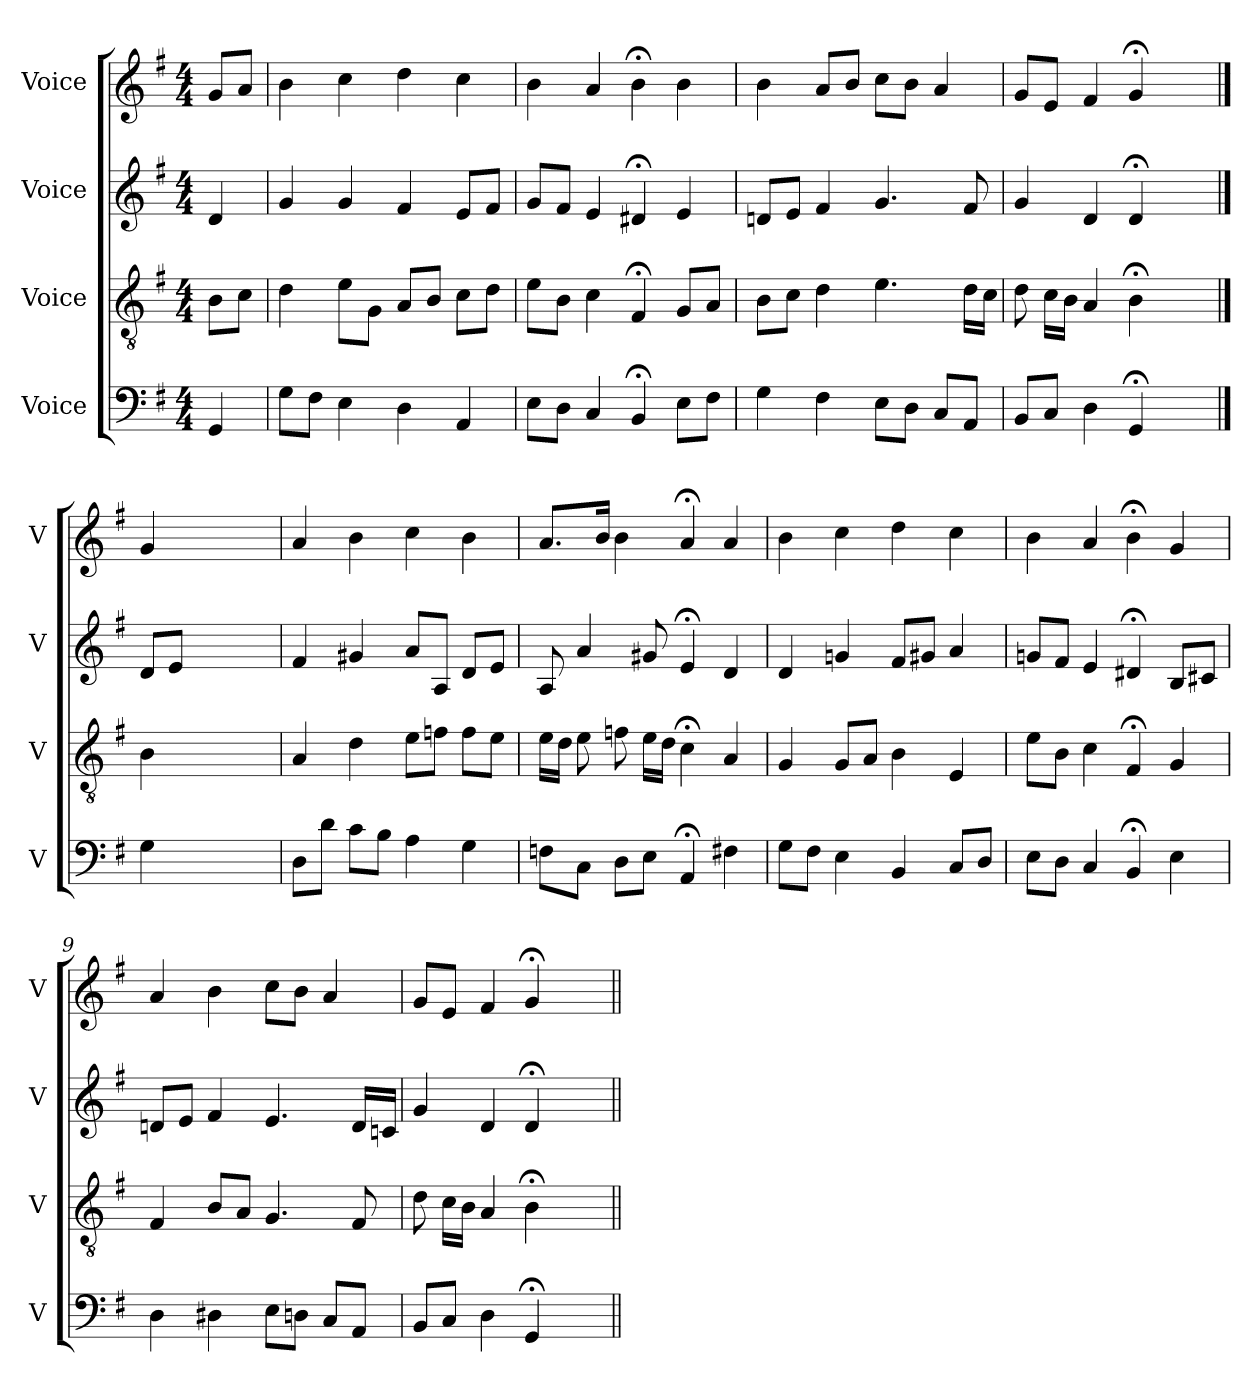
**kern	**kern	**kern	**kern
*part4	*part3	*part2	*part1
*staff4	*staff3	*staff2	*staff1
*I"Voice	*I"Voice	*I"Voice	*I"Voice
*I'V	*I'V	*I'V	*I'V
*clefF4	*clefGv2	*clefG2	*clefG2
*k[f#]	*k[f#]	*k[f#]	*k[f#]
*M4/4	*M4/4	*M4/4	*M4/4
*MM100	*MM100	*MM100	*MM100
=	=	=	=
4GG/	8B\L	4d/	8g/L
.	8c\J	.	8a/J
=1	=1	=1	=1
8G\L	4d\	4g/	4b\
8F#\J	.	.	.
4E\	8e\L	4g/	4cc\
.	8G\J	.	.
4D\	8A/L	4f#/	4dd\
.	8B/J	.	.
4AA/	8c\L	8e/L	4cc\
.	8d\J	8f#/J	.
=2	=2	=2	=2
8E\L	8e\L	8g/L	4b\
8D\J	8B\J	8f#/J	.
4C/	4c\	4e/	4a/
4BB;/	4F#;/	4d#X;/	4b;\
8E\L	8G/L	4e/	4b\
8F#\J	8A/J	.	.
=3	=3	=3	=3
4G\	8B\L	8dn/L	4b\
.	8c\J	8e/J	.
4F#\	4d\	4f#/	8a/L
.	.	.	8b/J
8E\L	4.e\	4.g/	8cc\L
8D\J	.	.	8b\J
8C/L	.	.	4a/
8AA/J	16d\LL	8f#/	.
.	16c\JJ	.	.
=4	=4	=4	=4
8BB/L	8d\	4g/	8g/L
8C/J	16c\LL	.	8e/J
.	16B\JJ	.	.
4D\	4A/	4d/	4f#/
4GG;/	4B;\	4d;/	4g;/
4ryy	4ryy	4ryy	4ryy
!!LO:LB:g=z
==	==	==	==
4G\	4B\	8d/L	4g/
.	.	8e/J	.
2.ryy	2.ryy	2.ryy	2.ryy
=5	=5	=5	=5
8D\L	4A/	4f#/	4a/
8d\J	.	.	.
8c\L	4d\	4g#X/	4b\
8B\J	.	.	.
4A\	8e\L	8a/L	4cc\
.	8fn\J	8A/J	.
4G\	8f\L	8d/L	4b\
.	8e\J	8e/J	.
=6	=6	=6	=6
8Fn\L	16e\LL	8A/	8.a/L
.	16d\JJ	.	.
8C\J	8e\	4a/	.
.	.	.	16b/Jk
8D\L	8fn\	.	4b\
8E\J	16e\LL	8g#X/	.
.	16d\JJ	.	.
4AA;/	4c;\	4e;/	4a;/
4F#X\	4A/	4d/	4a/
=7	=7	=7	=7
8G\L	4G/	4d/	4b\
8F#\J	.	.	.
4E\	8G/L	4gn/	4cc\
.	8A/J	.	.
4BB/	4B\	8f#/L	4dd\
.	.	8g#X/J	.
8C/L	4E/	4a/	4cc\
8D/J	.	.	.
!!LO:LB:g=z
=8	=8	=8	=8
8E\L	8e\L	8gn/L	4b\
8D\J	8B\J	8f#/J	.
4C/	4c\	4e/	4a/
4BB;/	4F#;/	4d#X;/	4b;\
4E\	4G/	8B/L	4g/
.	.	8c#X/J	.
=9	=9	=9	=9
4D\	4F#/	8dn/L	4a/
.	.	8e/J	.
4D#X\	8B/L	4f#/	4b\
.	8A/J	.	.
8E\L	4.G/	4.e/	8cc\L
8Dn\J	.	.	8b\J
8C/L	.	.	4a/
8AA/J	8F#/	16d/LL	.
.	.	16cn/JJ	.
=10	=10	=10	=10
8BB/L	8d\	4g/	8g/L
8C/J	16c\LL	.	8e/J
.	16B\JJ	.	.
4D\	4A/	4d/	4f#/
4GG;/	4B;\	4d;/	4g;/
4ryy	4ryy	4ryy	4ryy
=||	=||	=||	=||
*-	*-	*-	*-
